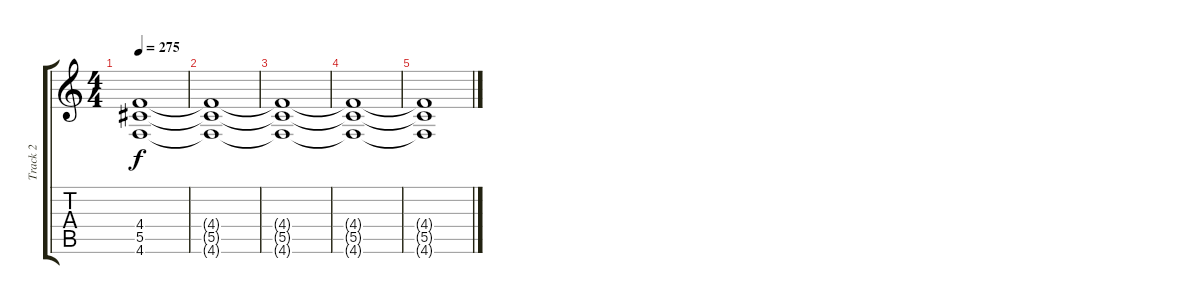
\track ("Track 2" "Track 2") {instrument overdrivenguitar}
\staff {score tabs}
\tuning (Eb4 Bb3 Gb3 Db3 Ab2 Db2) {hide}
\ts (4 4)
\tempo 275
\clef g2
\ks c
(4.4{t} 5.5{t} 4.6{t}).1{dy f} |
(4.4{t} 5.5{t} 4.6{t}).1 |
(4.4{t} 5.5{t} 4.6{t}).1 |
(4.4{t} 5.5{t} 4.6{t}).1 |
(4.4{t} 5.5{t} 4.6{t}).1
